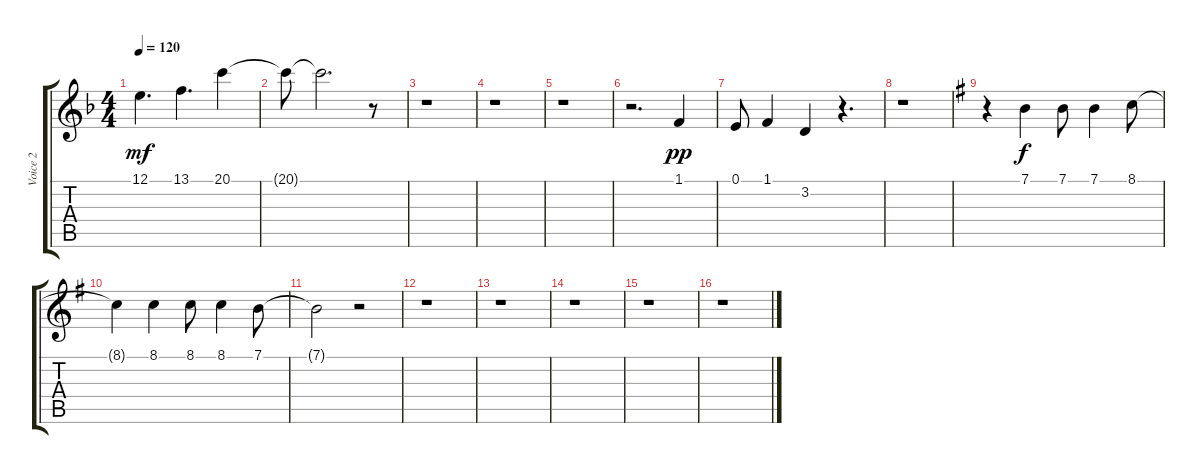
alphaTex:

\track ("Voice 2" "Voice 2") {instrument flute}
\staff {score tabs}
\tuning (E4 B3 G3 D3 A2 E2) {hide}
\ts (4 4)
\tempo 120
\clef g2
\ks dminor
12.1.4{d dy mf} 13.1.4{d} 20.1.4 |
20.1{t}.8 20.1{t}.2{d volume 0} r.8{volume 13} |
r.1 |
r.1 |
r.1 |
r.2{d} 1.1.4{dy pp} |
0.1.8 1.1.4 3.2.4 r.4{d} |
r.1 |
\ks eminor
r.4 7.1.4{dy f} 7.1.8 7.1.4 8.1.8 |
8.1{t}.4 8.1.4 8.1.8 8.1.4 7.1.8 |
7.1{t}.2 r.2 |
r.1 |
r.1 |
r.1 |
r.1 |
r.1
